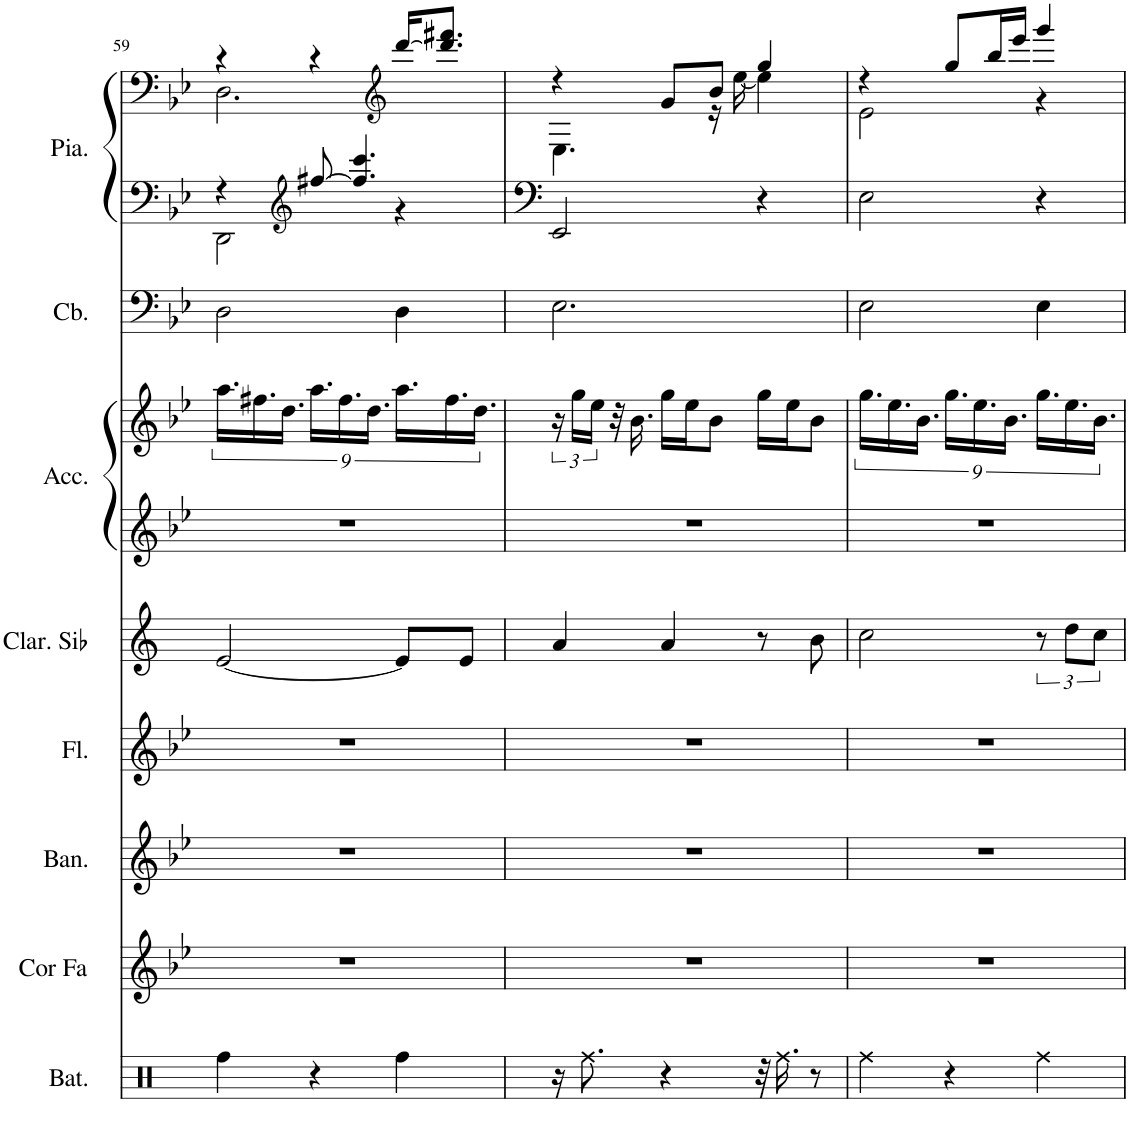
**kern	**kern	**kern	**kern	**kern	**kern	**kern	**kern	**kern	**kern
*part8	*part7	*part6	*part5	*part4	*part3	*part3	*part2	*part1	*part1
*staff10	*staff9	*staff8	*staff7	*staff6	*staff5	*staff4	*staff3	*staff2	*staff1
*I"Batterie	*I"Cor en Fa, French Horn	*I"Bandonéon, Tango Accordion	*I"Flûte, Flute	*I"Clarinette en Sib	*I"Accordéon , Accordion	*	*I"Contrebasse, Acoustic Bass	*I"Piano, Acoustic Grand Piano	*
*I'Bat.	*I'Cor Fa	*I'Ban.	*I'Fl.	*I'Clar. Sib	*I'Acc.	*	*I'Cb.	*I'Pia.	*
!!LO:PB:g=z
*clefX	*clefG2	*clefG2	*clefG2	*clefG2	*clefG2	*clefG2	*clefF4	*clefG2	*clefG2
*	*Trd4c7	*	*	*Trd1c2	*	*	*Trd7c12	*	*
*k[b-e-]	*k[b-e-]	*k[b-e-]	*k[b-e-]	*k[]	*k[b-e-]	*k[b-e-]	*k[b-e-]	*k[b-e-]	*k[b-e-]
*M3/4	*M3/4	*M3/4	*M3/4	*M3/4	*M3/4	*M3/4	*M3/4	*M3/4	*M3/4
=59	=59	=59	=59	=59	=59	=59	=59	=59	=59
*	*	*	*	*	*	*	*	*^	*^
4Rff\	2.r	2.r	2.r	[2e/	2.r	18.aa\LL	2D\	4r	2DD\	4r	2.D\
.	.	.	.	.	.	18.ff#X\	.	.	.	.	.
.	.	.	.	.	.	18.dd\JJ	.	.	.	.	.
*	*	*	*	*	*	*	*	*clefG2	*	*	*
4r	.	.	.	.	.	18.aa\LL	.	[8ff#X/	.	4r	.
.	.	.	.	.	.	18.ff#\	.	.	.	.	.
.	.	.	.	.	.	.	.	4.ff#/] 4.ccc/	.	.	.
.	.	.	.	.	.	18.dd\JJ	.	.	.	.	.
*	*	*	*	*	*	*	*	*	*	*clefG2	*
4Rff\	.	.	.	8e/L]	.	18.aa\LL	4D\	.	4r	[16ddd/KL	.
.	.	.	.	.	.	.	.	.	.	8.ddd/] 8.fff#X/J	.
.	.	.	.	.	.	18.ff#\	.	.	.	.	.
.	.	.	.	8e/J	.	.	.	.	.	.	.
.	.	.	.	.	.	18.dd\JJ	.	.	.	.	.
*	*	*	*	*	*	*	*	*v	*v	*	*
=60	=60	=60	=60	=60	=60	=60	=60	=60	=60	=60
16r	2.r	2.r	2.r	4a/	2.r	24r	2.E-\	2EE-/	4r	4.E-\
.	.	.	.	.	.	24gg\LL	.	.	.	.
8.Rff\	.	.	.	.	.	.	.	.	.	.
.	.	.	.	.	.	24ee-\JJ	.	.	.	.
.	.	.	.	.	.	32r	.	.	.	.
.	.	.	.	.	.	16.b-\	.	.	.	.
4r	.	.	.	4a/	.	16gg\LL	.	.	8g/L	.
.	.	.	.	.	.	16ee-\J	.	.	.	.
.	.	.	.	.	.	8b-\J	.	.	8b-/J	16r
.	.	.	.	.	.	.	.	.	.	[16ee-\
32r	.	.	.	8r	.	16gg\LL	.	4r	4gg/	4ee-\]
16.Rff\	.	.	.	.	.	.	.	.	.	.
.	.	.	.	.	.	16ee-\J	.	.	.	.
8r	.	.	.	8b\	.	8b-\J	.	.	.	.
=61	=61	=61	=61	=61	=61	=61	=61	=61	=61	=61
4Rff\	2.r	2.r	2.r	2cc\	2.r	18.gg\LL	2E-\	2E-\	4r	2e-\
.	.	.	.	.	.	18.ee-\	.	.	.	.
.	.	.	.	.	.	18.b-\JJ	.	.	.	.
4r	.	.	.	.	.	18.gg\LL	.	.	8gg/L	.
.	.	.	.	.	.	18.ee-\	.	.	.	.
.	.	.	.	.	.	.	.	.	16bb-/L	.
.	.	.	.	.	.	18.b-\JJ	.	.	.	.
.	.	.	.	.	.	.	.	.	16eee-/JJ	.
4Rff\	.	.	.	12r	.	18.gg\LL	4E-\	4r	4ggg/	4r
.	.	.	.	12dd\L	.	18.ee-\	.	.	.	.
.	.	.	.	12cc\J	.	18.b-\JJ	.	.	.	.
*	*	*	*	*	*	*	*	*	*v	*v
=	=	=	=	=	=	=	=	=	=
*-	*-	*-	*-	*-	*-	*-	*-	*-	*-
